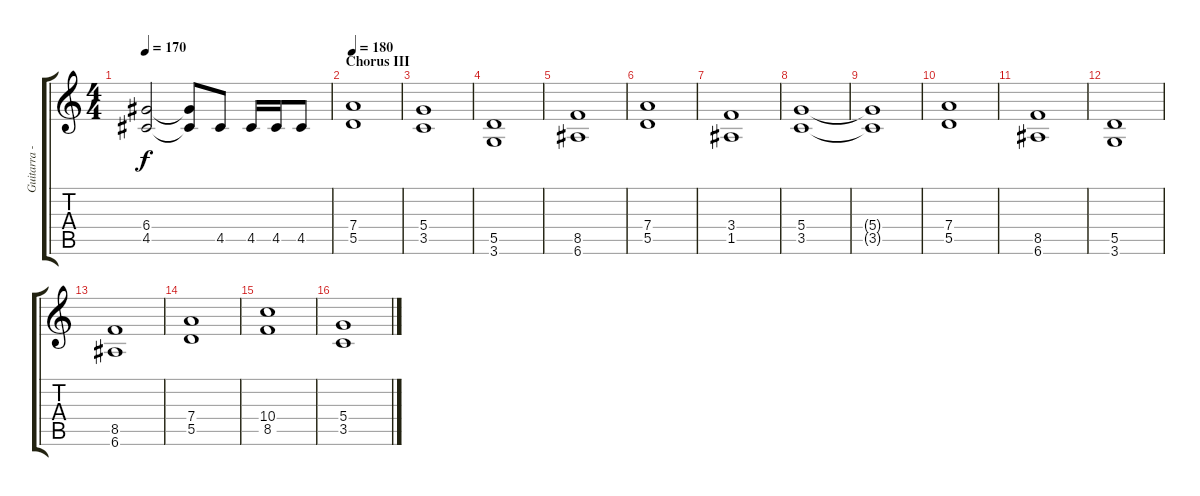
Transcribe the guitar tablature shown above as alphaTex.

\track ("Guitarra - Guitar" "Guitarra -") {instrument distortionguitar}
\staff {score tabs}
\tuning (E4 B3 G3 D3 A2 E2) {hide}
\ts (4 4)
\tempo 170
\clef g2
\ks c
(6.4 4.5).2{dy f} (6.4{t} 4.5{t}).8 4.5.8 4.5.16 4.5.16 4.5.8 |
\section ("" "Chorus III")
\tempo 180
(7.4 5.5).1 |
(5.4 3.5).1 |
(5.5 3.6).1 |
(8.5 6.6).1 |
(7.4 5.5).1 |
(3.4 1.5).1 |
(5.4 3.5).1 |
(5.4{t} 3.5{t}).1 |
(7.4 5.5).1 |
(8.5 6.6).1 |
(5.5 3.6).1 |
(8.5 6.6).1 |
(7.4 5.5).1 |
(10.4 8.5).1 |
(5.4 3.5).1
